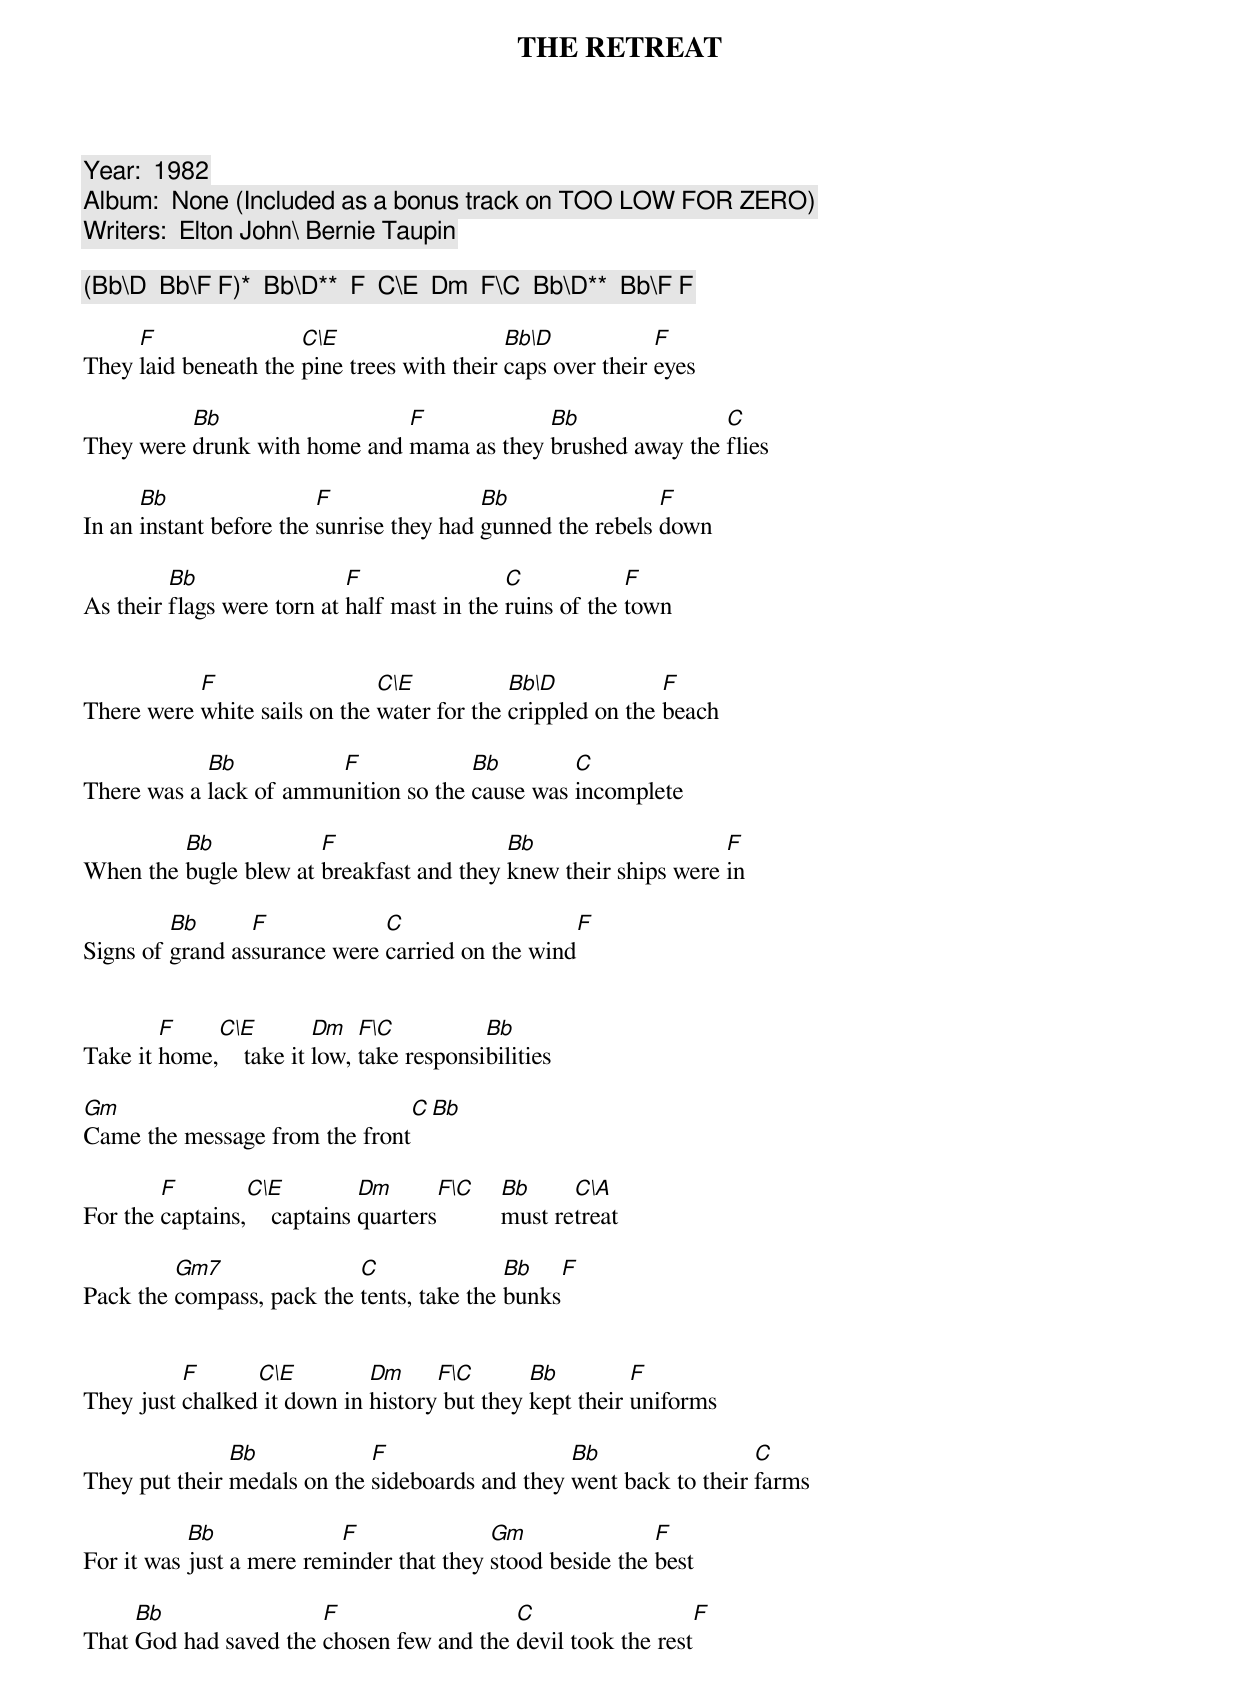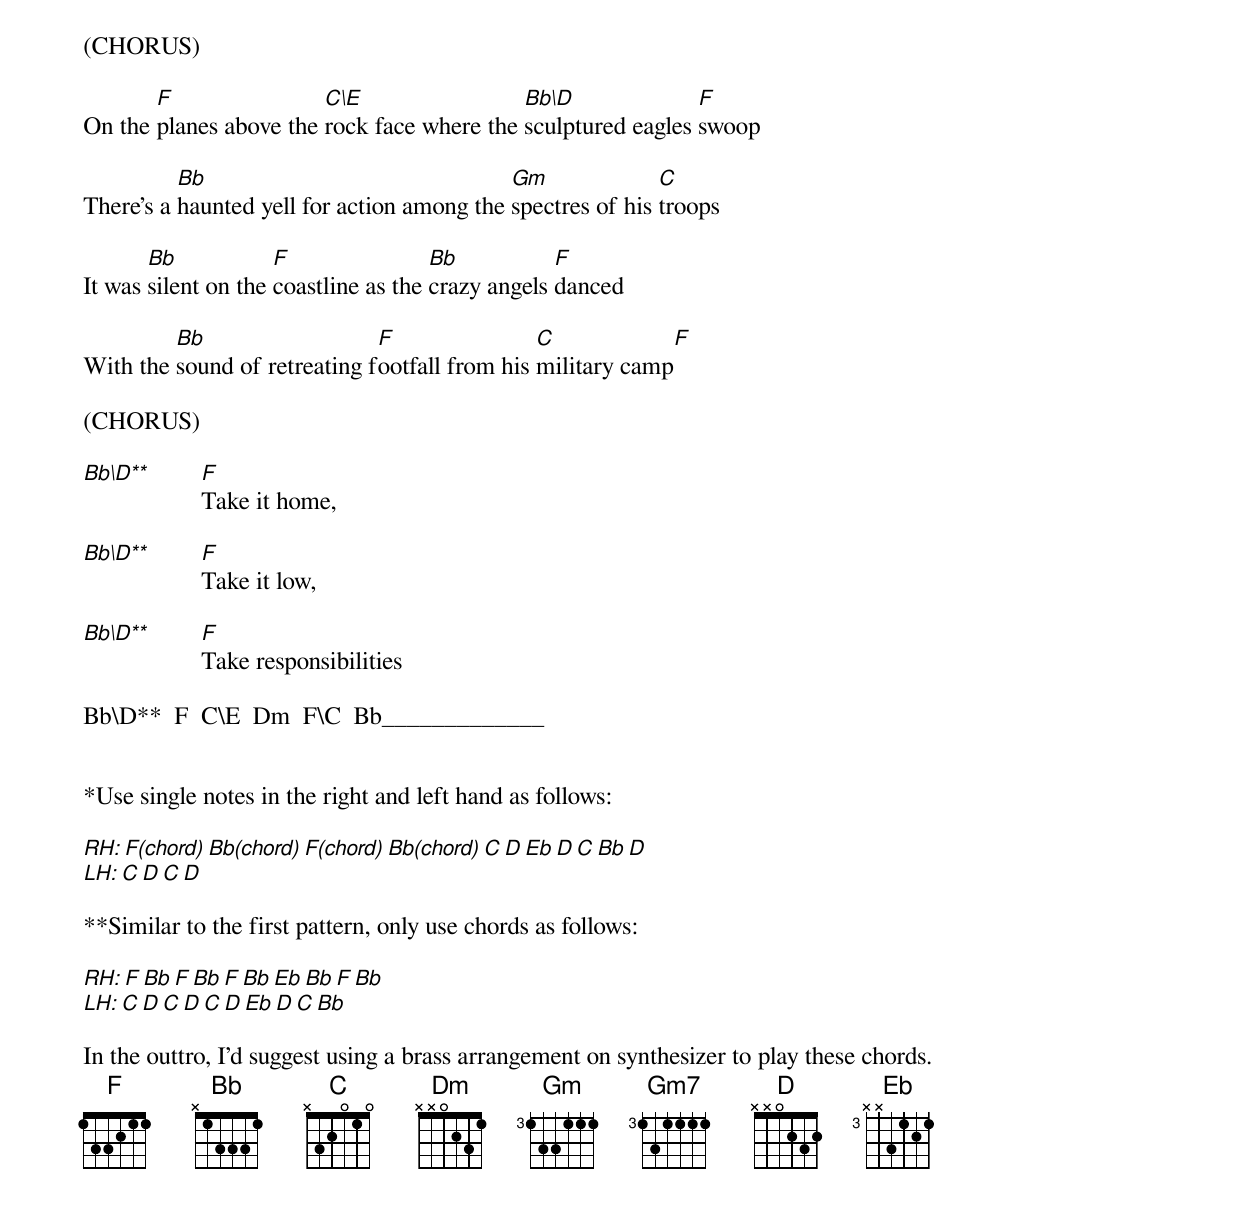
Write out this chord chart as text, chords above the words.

THE RETREAT

Year:  1982
Album:  None (Included as a bonus track on TOO LOW FOR ZERO)
Writers:  Elton John\ Bernie Taupin

(Bb\D  Bb\F F)*  Bb\D**  F  C\E  Dm  F\C  Bb\D**  Bb\F F

     F                C\E                   Bb\D            F
They laid beneath the pine trees with their caps over their eyes

          Bb                  F            Bb               C
They were drunk with home and mama as they brushed away the flies

      Bb                 F                Bb                F
In an instant before the sunrise they had gunned the rebels down

         Bb                 F                C            F
As their flags were torn at half mast in the ruins of the town


           F                  C\E           Bb\D            F
There were white sails on the water for the crippled on the beach

            Bb          F             Bb        C
There was a lack of ammunition so the cause was incomplete

         Bb            F                  Bb                    F
When the bugle blew at breakfast and they knew their ships were in

         Bb      F            C                  F
Signs of grand assurance were carried on the wind


        F    C\E         Dm   F\C          Bb
Take it home,    take it low, take responsibilities

Gm  			       C  Bb
Came the message from the front

        F        C\E          Dm      F\C Bb     C\A
For the captains,    captains quarters    must retreat

         Gm7               C               Bb   F
Pack the compass, pack the tents, take the bunks


          F      C\E         Dm     F\C       Bb         F
They just chalked it down in history but they kept their uniforms

               Bb            F			 Bb 		    C
They put their medals on the sideboards and they went back to their farms

	   Bb             F		  Gm 		   F
For it was just a mere reminder that they stood beside the best

     Bb		       F		  C		     F
That God had saved the chosen few and the devil took the rest

(CHORUS)

       F                C\E                 Bb\D              F
On the planes above the rock face where the sculptured eagles swoop

          Bb 				    Gm		    C
There's a haunted yell for action among the spectres of his troops

       Bb	     F		      Bb	   F
It was silent on the coastline as the crazy angels danced

 	 Bb                   F		       C            F
With the sound of retreating footfall from his military camp

(CHORUS)

Bb\D**  F
	Take it home,

Bb\D**  F
	Take it low,

Bb\D**  F
	Take responsibilities

Bb\D**  F  C\E  Dm  F\C  Bb_____________


*Use single notes in the right and left hand as follows:

RH:  F(chord) Bb(chord)  F(chord) Bb(chord)  C D Eb D C Bb D
LH:  C        D          C        D

**Similar to the first pattern, only use chords as follows:

RH:  F Bb  F Bb  F Bb Eb Bb F Bb
LH:  C D   C D   C D  Eb D  C Bb

In the outtro, I'd suggest using a brass arrangement on synthesizer to play these chords.
